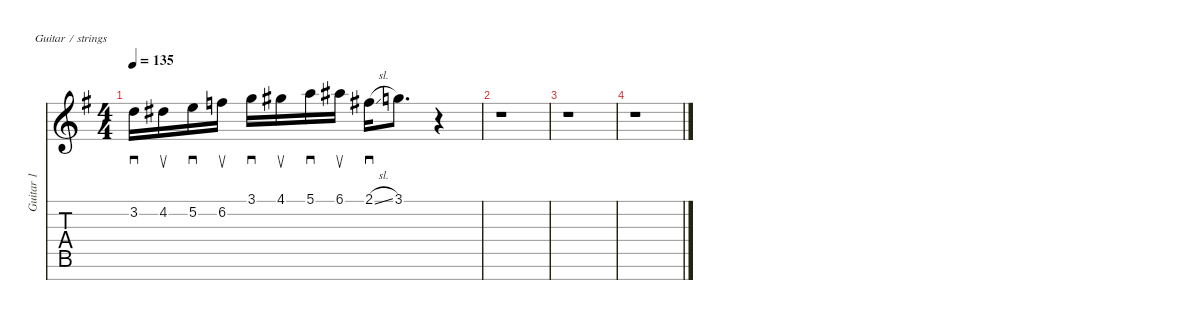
\defaultSystemsLayout 4
\hideDynamics
\bracketExtendMode nobrackets
\singleTrackTrackNamePolicy allsystems
\multiTrackTrackNamePolicy allsystems
\firstSystemTrackNameMode fullname
\otherSystemsTrackNameMode fullname
\otherSystemsTrackNameOrientation horizontal
\track ("Guitar 1" "od.guit.") {defaultSystemsLayout 2 instrument overdrivenguitar}
\staff {score tabs}
\tuning (E4 B3 G3 D3 A2 E2 B1)
\ts (4 4)
\tempo 135
\clef g2
\scale
1.03916
\ks g
3.2{acc forcenatural}.16{sd dy mf beam Down} 4.2{acc #}.16{su beam Down} 5.2{acc forcenatural}.16{sd beam Down} 6.2{acc forcenatural}.16{su beam Down} 3.1{acc forcenatural}.16{sd beam Down} 4.1{acc #}.16{su beam Down} 5.1{acc forcenatural}.16{sd beam Down} 6.1{acc #}.16{su beam Down} 2.1{sl acc #}.16{sd beam Down} 3.1{acc forcenatural}.8{d beam Down} r.4{beam Down} |
\scale
0.960836 r.1{beam Down} |
\scale
1.03916 r.1{beam Down} |
\scale
0.960836 r.1{beam Down}
